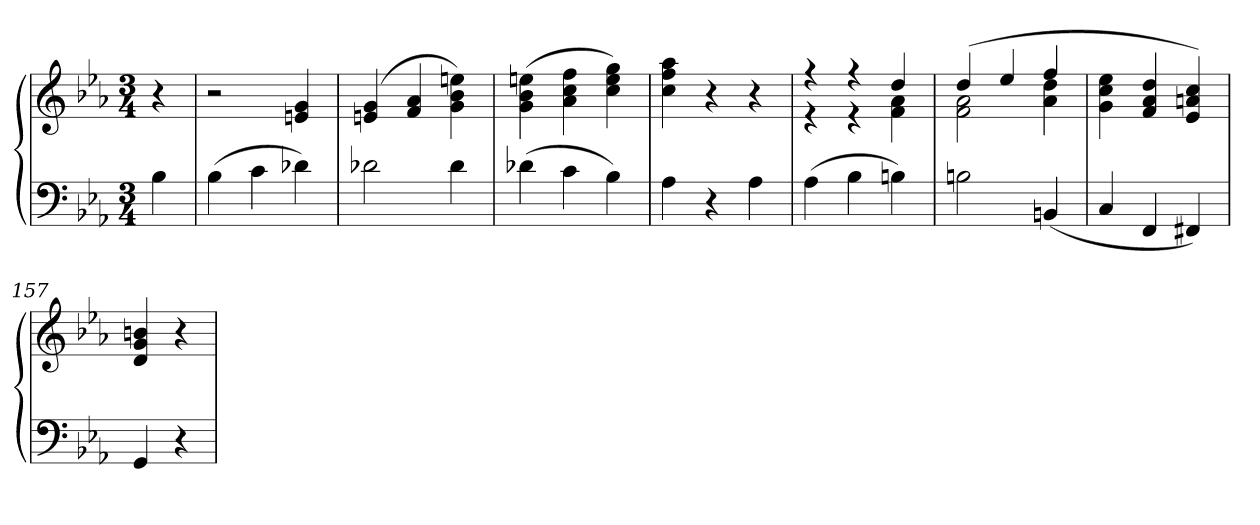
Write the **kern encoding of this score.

**kern	**kern
*part1	*part1
*staff2	*staff1
*clefF4	*clefG2
*k[b-e-a-]	*k[b-e-a-]
*c:	*c:
*M3/4	*M3/4
=	=
4B-	4r
=150	=150
(4B-	2r
4c	.
4d-X)	4en 4g
=151	=151
2d-X	(4en 4g
.	4f 4a-
4d-	4g 4b- 4een)
=152	=152
(4d-X	(4g 4b- 4een
4c	4a- 4cc 4ff
4B-)	4cc 4ee 4gg)
=153	=153
4A-	4cc 4ff 4aa-
4r	4r
4A-	4r
=154	=154
*	*^
(4A-	4r	4r
4B-	4r	4r
4Bn)	4dd	4f 4a-
=155	=155	=155
2Bn	(4dd	2f 2a-
.	4ee-	.
(4BBn	4ff	4a- 4dd
*	*v	*v
=156	=156
4C	4g 4cc 4ee-
4FF	4f 4a- 4dd
4FF#X)	4e- 4an 4cc)
=157	=157
4GG	4d 4g 4bn
4r	4r
=	=
*-	*-
